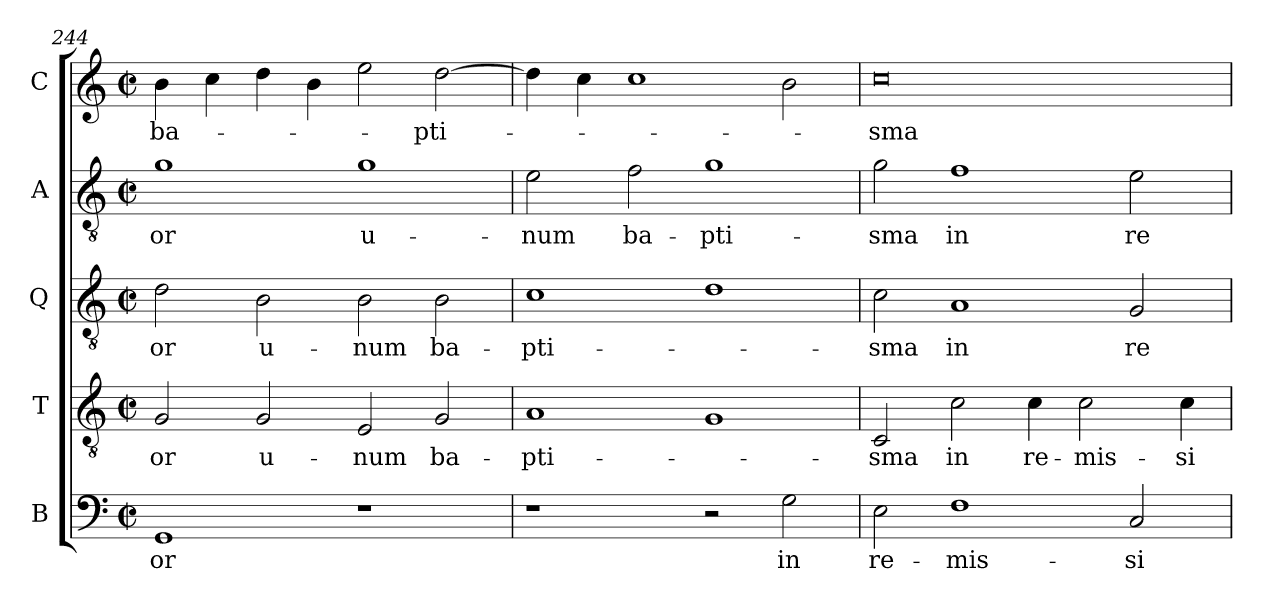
**kern	**text	**kern	**text	**kern	**text	**kern	**text	**kern	**text
*part5	*part5	*part4	*part4	*part3	*part3	*part2	*part2	*part1	*part1
*staff5	*staff5	*staff4	*staff4	*staff3	*staff3	*staff2	*staff2	*staff1	*staff1
*I"B	*	*I"T	*	*I"Q	*	*I"A	*	*I"C	*
*I'B	*	*I'T	*	*I'Q	*	*I'A	*	*I'C	*
*clefF4	*	*clefGv2	*	*clefGv2	*	*clefGv2	*	*clefG2	*
*M2/2	*	*M2/2	*	*M2/2	*	*M2/2	*	*M2/2	*
*met(c|)	*	*met(c|)	*	*met(c|)	*	*met(c|)	*	*met(c|)	*
=244	=244	=244	=244	=244	=244	=244	=244	=244	=244
!	!LO:LY:b:cj	!	!LO:LY:b:cj	!	!LO:LY:b:cj	!	!LO:LY:b:cj	!	!LO:LY:b:cj
1GG	-or	2G/	-or	2d\	-or	1g	-or	4b\	ba-
.	.	.	.	.	.	.	.	4cc\	.
!	!	!	!LO:LY:b:cj	!	!LO:LY:b:cj	!	!	!	!
.	.	2G/	u-	2B\	u-	.	.	4dd\	.
.	.	.	.	.	.	.	.	4b\	.
!	!	!	!LO:LY:b:cj	!	!LO:LY:b:cj	!	!LO:LY:b:rj	!	!
1r	.	2E/	-num	2B\	-num	1g	u-	2ee\	.
!	!	!	!LO:LY:b:cj	!	!LO:LY:b:cj	!	!	!	!LO:LY:b:cj
.	.	2G/	ba-	2B\	ba-	.	.	[>2dd\	-pti-
=245	=245	=245	=245	=245	=245	=245	=245	=245	=245
!	!	!	!LO:LY:b:cj	!	!LO:LY:b:cj	!	!LO:LY:b:cj	!	!
1r	.	1A	-pti-	1c	-pti-	2e\	-num	4dd\]	.
.	.	.	.	.	.	.	.	4cc\	.
!	!	!	!	!	!	!	!LO:LY:b:cj	!	!
.	.	.	.	.	.	2f\	ba-	1cc	.
!	!	!	!	!	!	!	!LO:LY:b:cj	!	!
2r	.	1G	.	1d	.	1g	-pti-	.	.
!	!LO:LY:b:cj	!	!	!	!	!	!	!	!
2G\	in	.	.	.	.	.	.	2b\	.
!!LO:PB:g=z
=246	=246	=246	=246	=246	=246	=246	=246	=246	=246
!	!LO:LY:b:cj	!	!LO:LY:b:cj	!	!LO:LY:b:cj	!	!LO:LY:b:cj	!	!LO:LY:b:cj
2E\	re-	2C/	-sma	2c\	-sma	2g\	-sma	0cc	-sma
!	!LO:LY:b:cj	!	!LO:LY:b:cj	!	!LO:LY:b:cj	!	!LO:LY:b:cj	!	!
1F	-mis-	2c\	in	1A	in	1f	in	.	.
!	!	!	!LO:LY:b	!	!	!	!	!	!
.	.	4c\	re-	.	.	.	.	.	.
!	!	!	!LO:LY:b:rj	!	!	!	!	!	!
.	.	2c\	-mis-	.	.	.	.	.	.
!	!LO:LY:b:cj	!	!	!	!LO:LY:b:cj	!	!LO:LY:b:cj	!	!
2C/	-si-	.	.	2G/	re-	2e\	re-	.	.
!	!	!	!LO:LY:b:cj	!	!	!	!	!	!
.	.	4c\	-si-	.	.	.	.	.	.
=	=	=	=	=	=	=	=	=	=
*-	*-	*-	*-	*-	*-	*-	*-	*-	*-
